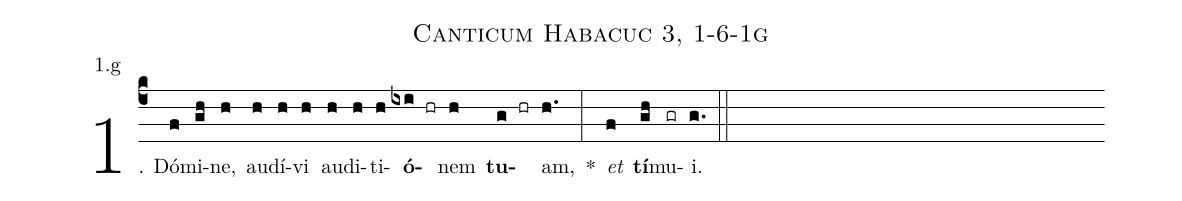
name: Canticum Habacuc 3, 1-6-1g;
annotation: 1.g;
%%
(c4)1. Dó(f)mi(gh)ne,(h) au(h)dí(h)vi(h) au(h)di(h)ti(h)<b>ó</b>(ixi hr)nem(h) <b>tu</b>(g hr)am,(h.) *(:) <i>et</i>(f) <b>tí</b>(gh)mu(gr)i.(g.) (::)
